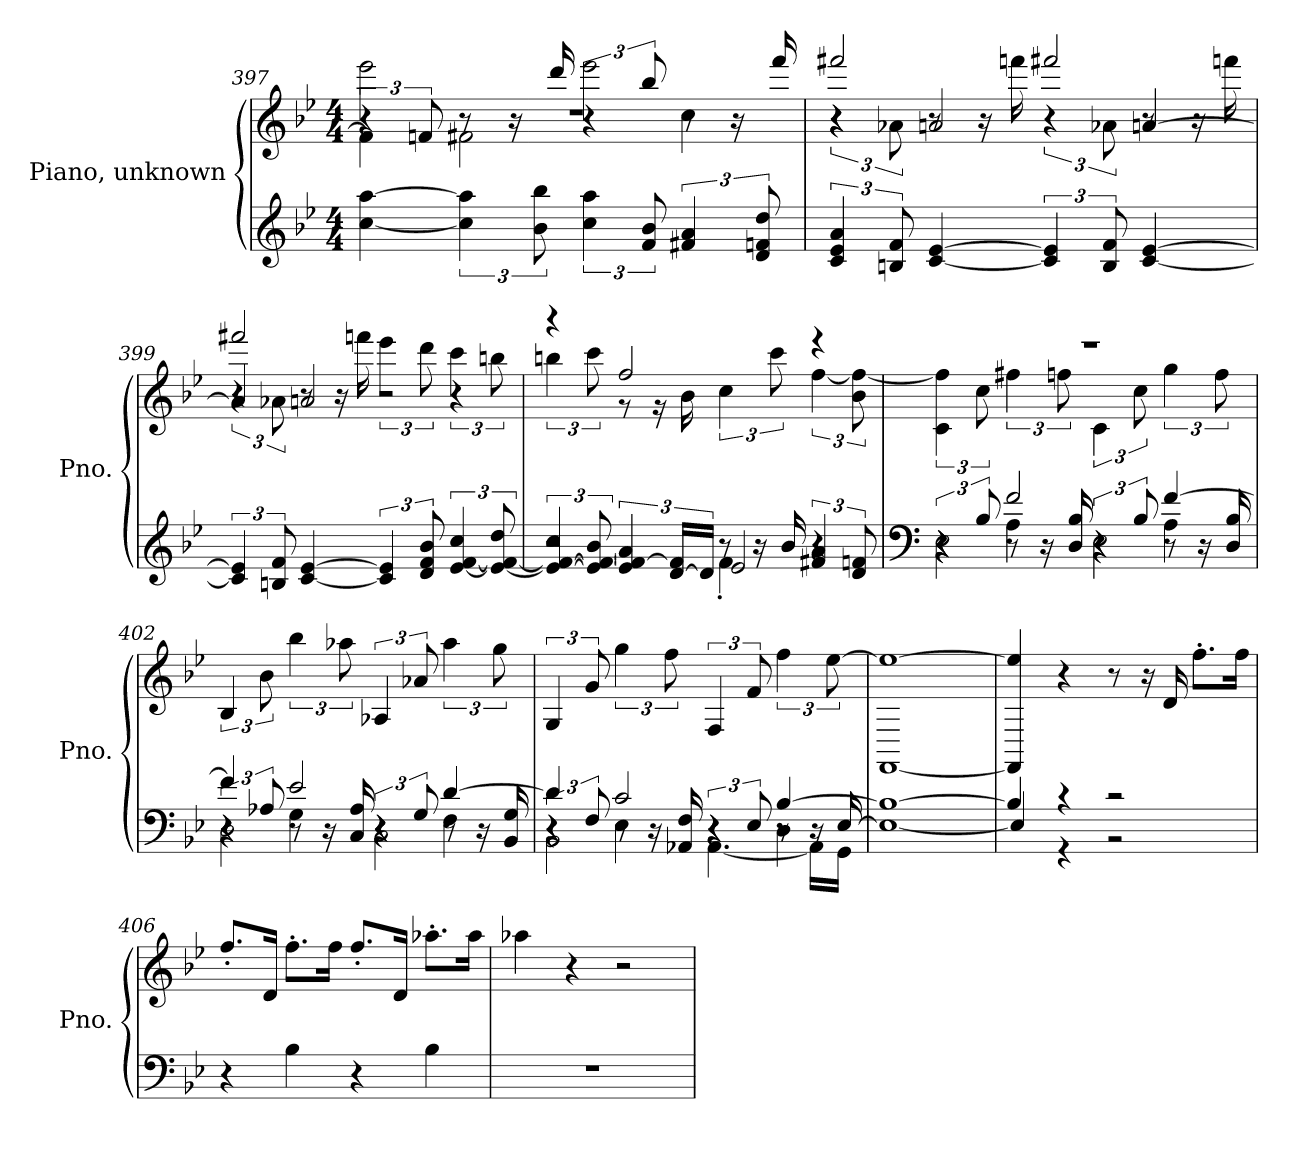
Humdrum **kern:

**kern	**kern
*part1	*part1
*staff2	*staff1
*I"Piano, unknown	*
*I'Pno.	*
*clefG2	*clefG2
*k[b-e-]	*k[b-e-]
*M4/4	*M4/4
=397	=397
*	*^
*	*	*^
*	*	*	*^
[4cc\ [4aa\	1r	2eee-\	6r	4f#\]
.	.	.	12fn/	.
6cc\] 6aa\]	.	.	8r	2f#X\
.	.	.	16r	.
12b-\ 12bb-\	.	.	.	.
.	.	.	16ddd/	.
6cc\ 6aa\	.	2eee-\	6r	.
12f/ 12b-/	.	.	12bb-/	.
6f#X/ 6a/	.	.	8r	4cc\
.	.	.	16r	.
12d/ 12fn/ 12dd/	.	.	.	.
.	.	.	16fff/	.
*	*	*	*v	*v
!!LO:LB:g=z
=398	=398	=398	=398
6c/ 6e-/ 6a/	2fff#X/	6r	4r
12Bn/ 12f/	.	12a-X\	.
[4c/ [4e-/	.	8r	2an/
.	.	16r	.
.	.	16fffn\	.
6c/] 6e-/]	2fff#X/	6r	.
12B/ 12f/	.	12a-X\	.
[4c/ [4e-/	.	8r	[4an/
.	.	16r	.
.	.	16fffn\	.
=399	=399	=399	=399
6c/] 6e-/]	2fff#X/	6r	4a/]
12Bn/ 12f/	.	12a-X\	.
[4c/ [4e-/	.	8r	2an/
.	.	16r	.
.	.	16fffn\	.
6c/] 6e-/]	2r	6eee-\	.
12d/ 12f/ 12b-/	.	12ddd\	.
[6e-/ [6f/ 6cc/	.	6ccc\	4r
12e-/_ 12f/_ 12dd/	.	12bbn\	.
*	*	*v	*v
!!LO:LB:g=z
=400	=400	=400
*^	*	*
*	*^	*	*
6e-/_ 6f/_ 6cc/	2r	2r	4r	6bbn\
12e-/_ 12f/_ 12b-/	.	.	.	12ccc\
6e-/] 6f/_ 6a/	.	.	2ff/	8r
.	.	.	.	16r
[24d/ 24f/]LL	.	.	.	.
.	.	.	.	16b-\
24d/JJ]	.	.	.	.
8r	4f'\	2e-/	.	6cc\
16r	.	.	.	.
.	.	.	.	12ccc\
16b-/	.	.	.	.
6f#X/ 6a/	4r	.	4r	[6ff\
12d/ 12fn/	.	.	.	12b-\ 12ff\_
*v	*v	*v	*	*
=401	=401	=401
*clefF4	*	*
*^	*	*
*	*^	*	*
*	*	*^	*	*
4r	4r	6r	2E-\	1r	6c\ 6ff\]
.	.	12B-/	.	.	12cc\
2f/	4A\	8r	.	.	6ff#X\
.	.	16r	.	.	.
.	.	.	.	.	12ffn\
.	.	16D/ 16B-/	.	.	.
.	4r	6r	2E-\	.	6c\
.	.	12B-/	.	.	12cc\
[4f/	4A\	8r	.	.	6gg\
.	.	16r	.	.	.
.	.	.	.	.	12ff\
.	.	16D/ 16B-/	.	.	.
*	*	*	*	*v	*v
!!LO:LB:g=z
=402	=402	=402	=402	=402
4f/]	4r	6r	2D\	6B-/
.	.	12A-X/	.	12b-\
2e-/	4G\	8r	.	6bb-\
.	.	16r	.	.
.	.	.	.	12aa-X\
.	.	16C/ 16A-/	.	.
.	4r	6r	2C\	6A-X/
.	.	12G/	.	12a-X/
[4d/	4F\	8r	.	6aa-\
.	.	16r	.	.
.	.	.	.	12gg\
.	.	16BB-/ 16G/	.	.
=403	=403	=403	=403	=403
4d/]	4r	6r	2BB-\	6G/
.	.	12F/	.	12g/
2c/	4E-\	8r	.	6gg\
.	.	16r	.	.
.	.	.	.	12ff\
.	.	16AA-X/ 16F/	.	.
.	4r	6r	[4.AA-\	6F/
.	.	12E-/	.	12f/
[4B-/	4D\	8r	.	6ff\
.	.	16r	16AA-\LL]	.
.	.	.	.	[12ee-\
.	.	[16E-/	16GG\JJ	.
*	*v	*v	*v	*
=404	=404	=404
1B-_	1E-_	[1FF 1ee-_
=405	=405	=405
4B-/]	4E-/]	4FF/] 4ee-/]
4r	4r	4r
2r	2r	8r
.	.	16r
.	.	16d/
.	.	8.ff'\L
.	.	16ff\Jk
*v	*v	*
!!LO:PB:g=z
=406	=406
4r	8.ff'/L
.	16d/Jk
4B-\	8.ff'\L
.	16ff\Jk
4r	8.ff'/L
.	16d/Jk
4B-\	8.aa-X'\L
.	16aa-\Jk
=407	=407
1r	4aa-X\
.	4r
.	2r
=	=
*-	*-
